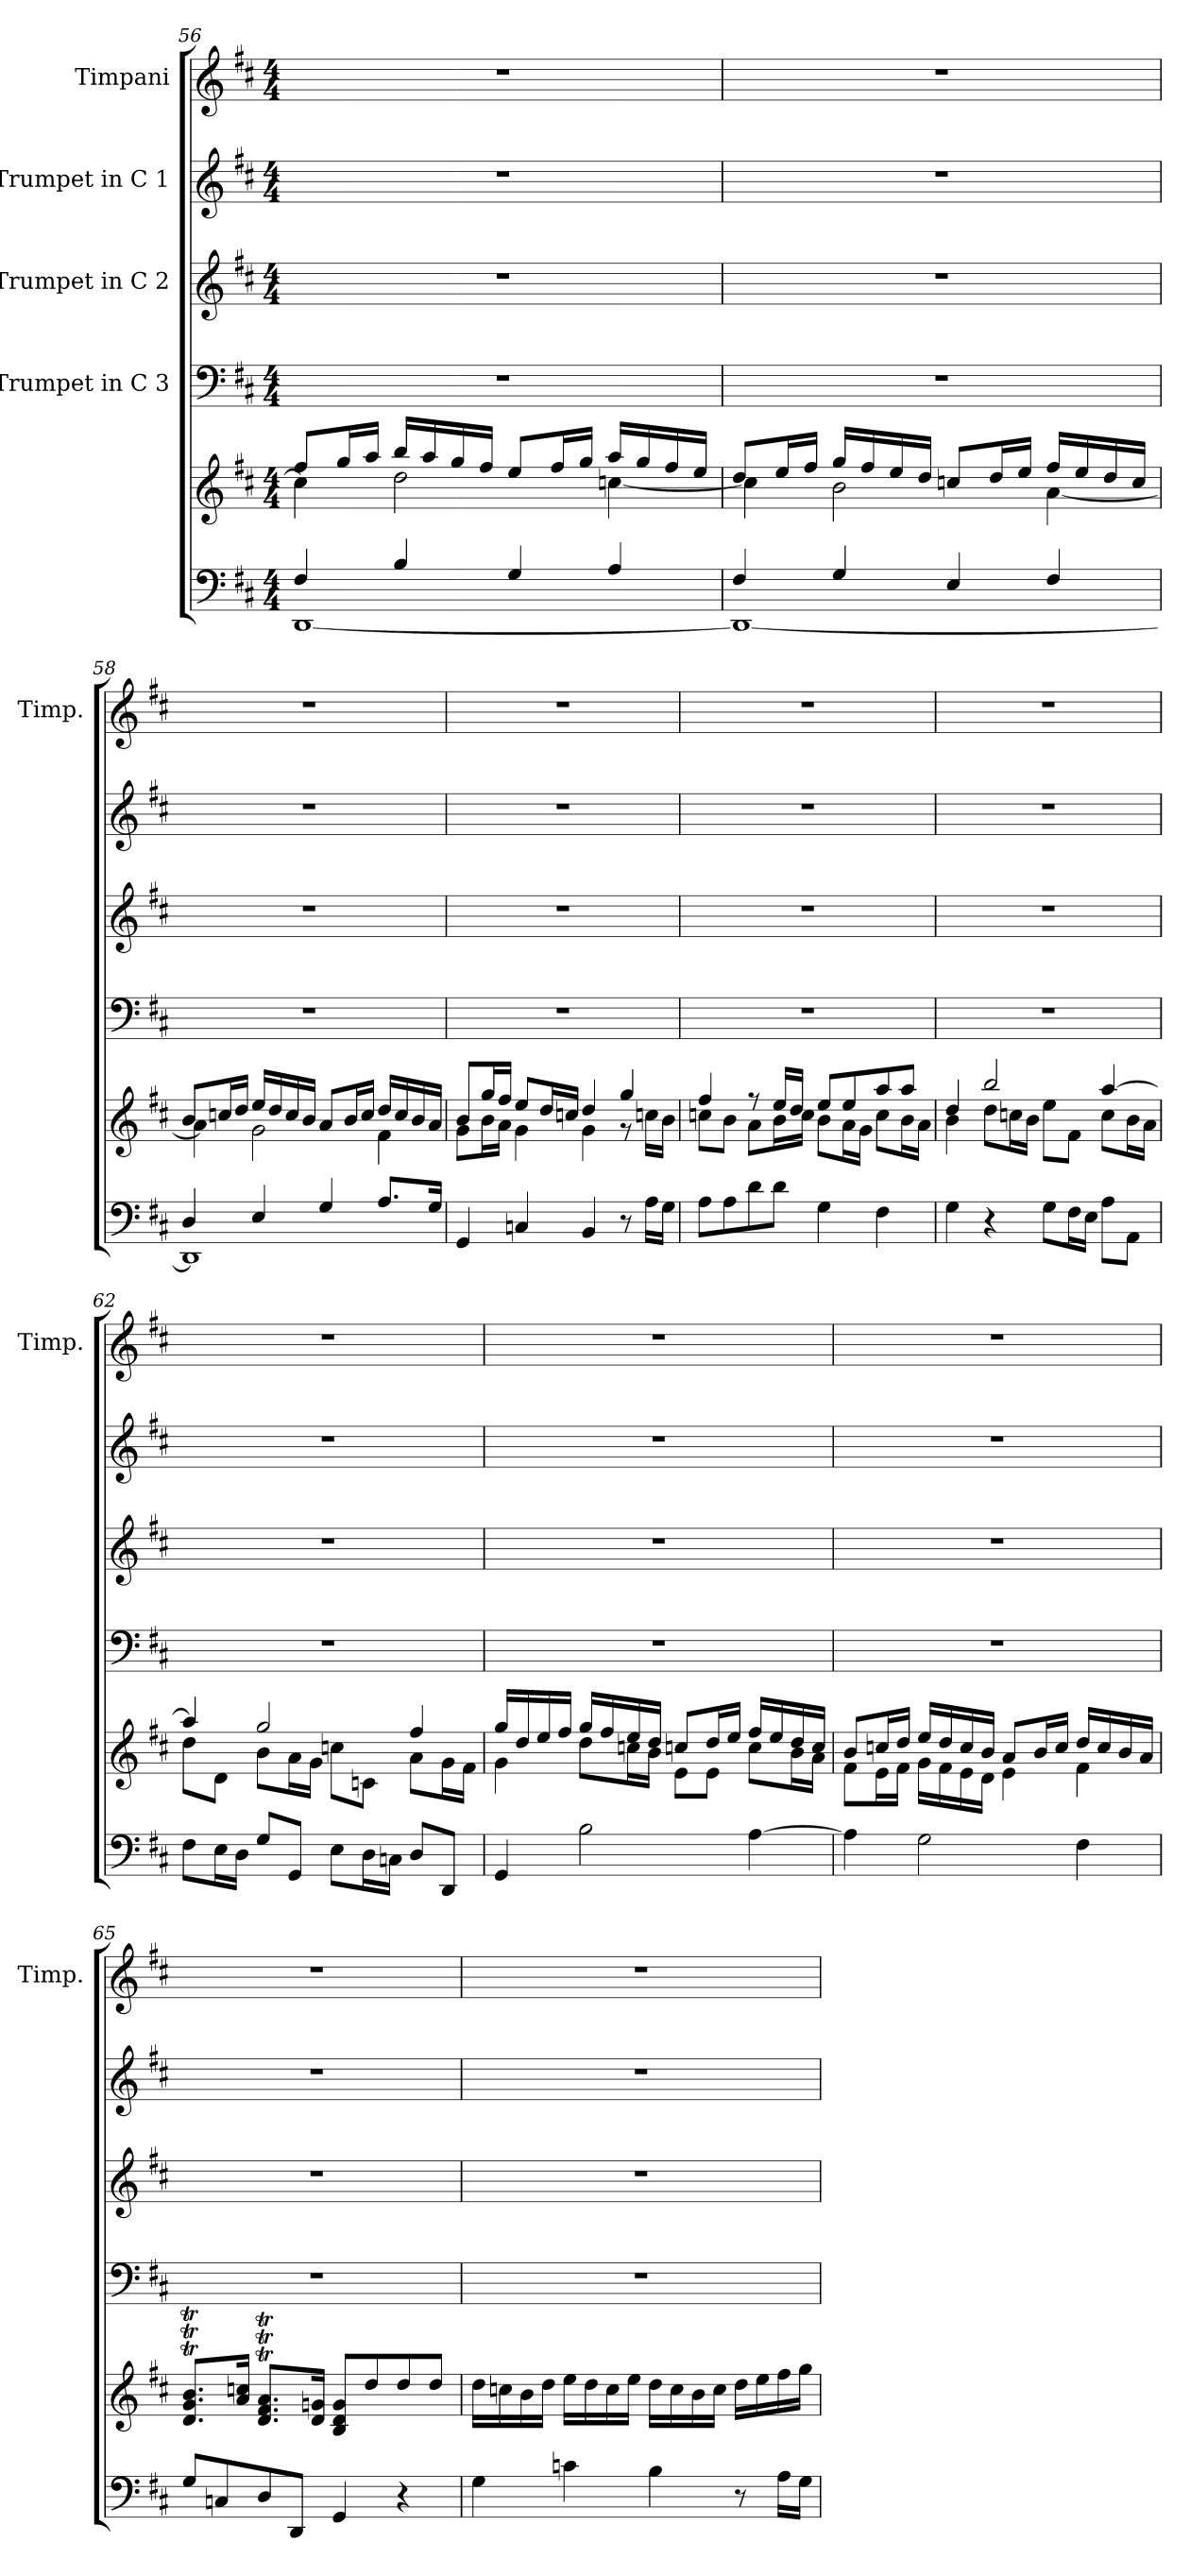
**kern	**kern	**kern	**kern	**kern	**kern
*part5	*part5	*part4	*part3	*part2	*part1
*staff6	*staff5	*staff4	*staff3	*staff2	*staff1
*	*	*I"Trumpet in C 3	*I"Trumpet in C 2	*I"Trumpet in C 1	*I"Timpani
*	*	*	*	*	*I'Timp.
*clefF4	*clefG2	*clefF4	*clefG2	*clefG2	*clefG2
*k[f#c#]	*k[f#c#]	*k[f#c#]	*k[f#c#]	*k[f#c#]	*k[f#c#]
*	*D:	*D:	*D:	*D:	*D:
*M4/4	*M4/4	*M4/4	*M4/4	*M4/4	*M4/4
=56	=56	=56	=56	=56	=56
*^	*^	*	*	*	*
4F#/	[1DD	8ff#/L	4cc\]	1r	1r	1r	1r
.	.	16gg/L	.	.	.	.	.
.	.	16aa/JJ	.	.	.	.	.
4B/	.	16bb/LL	2dd\	.	.	.	.
.	.	16aa/	.	.	.	.	.
.	.	16gg/	.	.	.	.	.
.	.	16ff#/JJ	.	.	.	.	.
4G/	.	8ee/L	.	.	.	.	.
.	.	16ff#/L	.	.	.	.	.
.	.	16gg/JJ	.	.	.	.	.
4A/	.	16aa/LL	[4ccn\	.	.	.	.
.	.	16gg/	.	.	.	.	.
.	.	16ff#/	.	.	.	.	.
.	.	16ee/JJ	.	.	.	.	.
=57	=57	=57	=57	=57	=57	=57	=57
4F#/	1DD_	8dd/L	4cc\]	1r	1r	1r	1r
.	.	16ee/L	.	.	.	.	.
.	.	16ff#/JJ	.	.	.	.	.
4G/	.	16gg/LL	2b\	.	.	.	.
.	.	16ff#/	.	.	.	.	.
.	.	16ee/	.	.	.	.	.
.	.	16dd/JJ	.	.	.	.	.
4E/	.	8ccn/L	.	.	.	.	.
.	.	16dd/L	.	.	.	.	.
.	.	16ee/JJ	.	.	.	.	.
4F#/	.	16ff#/LL	[4a\	.	.	.	.
.	.	16ee/	.	.	.	.	.
.	.	16dd/	.	.	.	.	.
.	.	16cc/JJ	.	.	.	.	.
=58	=58	=58	=58	=58	=58	=58	=58
4D/	1DD]	8b/L	4a\]	1r	1r	1r	1r
.	.	16ccn/L	.	.	.	.	.
.	.	16dd/JJ	.	.	.	.	.
4E/	.	16ee/LL	2g\	.	.	.	.
.	.	16dd/	.	.	.	.	.
.	.	16cc/	.	.	.	.	.
.	.	16b/JJ	.	.	.	.	.
4G/	.	8a/L	.	.	.	.	.
.	.	16b/L	.	.	.	.	.
.	.	16cc/JJ	.	.	.	.	.
8.A/L	.	16dd/LL	4f#\	.	.	.	.
.	.	16cc/	.	.	.	.	.
.	.	16b/	.	.	.	.	.
16G/Jk	.	16a/JJ	.	.	.	.	.
*v	*v	*	*	*	*	*	*
!!LO:PB:g=z
=59	=59	=59	=59	=59	=59	=59
4GG/	8b/L	8g\L	1r	1r	1r	1r
.	16gg/L	16b\L	.	.	.	.
.	16ff#/JJ	16a\JJ	.	.	.	.
4Cn/	8ee/L	4g\	.	.	.	.
.	16dd/L	.	.	.	.	.
.	16ccn/JJ	.	.	.	.	.
4BB/	4dd/	4g\	.	.	.	.
8r	4gg/	8r	.	.	.	.
16A\LL	.	16ccn\LL	.	.	.	.
16G\JJ	.	16b\JJ	.	.	.	.
=60	=60	=60	=60	=60	=60	=60
8A\L	4ff#/	8ccn\L	1r	1r	1r	1r
8A\	.	8b\J	.	.	.	.
8d\	8r	8a\L	.	.	.	.
8d\J	16ee/LL	16b\L	.	.	.	.
.	16dd/JJ	16cc\JJ	.	.	.	.
4G\	8ee/L	8b\L	.	.	.	.
.	8ee/	16a\L	.	.	.	.
.	.	16g\JJ	.	.	.	.
4F#\	8aa/	8cc\L	.	.	.	.
.	8aa/J	16b\L	.	.	.	.
.	.	16a\JJ	.	.	.	.
=61	=61	=61	=61	=61	=61	=61
4G\	4dd/	4b\	1r	1r	1r	1r
4r	2bb/	8dd\L	.	.	.	.
.	.	16ccn\L	.	.	.	.
.	.	16b\JJ	.	.	.	.
8G\L	.	8ee\L	.	.	.	.
16F#\L	.	8f#\J	.	.	.	.
16E\JJ	.	.	.	.	.	.
8A\L	[4aa/	8cc\L	.	.	.	.
8AA\J	.	16b\L	.	.	.	.
.	.	16a\JJ	.	.	.	.
=62	=62	=62	=62	=62	=62	=62
8F#\L	4aa/]	8dd\L	1r	1r	1r	1r
16E\L	.	8d\J	.	.	.	.
16D\JJ	.	.	.	.	.	.
8G/L	2gg/	8b\L	.	.	.	.
8GG/J	.	16a\L	.	.	.	.
.	.	16g\JJ	.	.	.	.
8E\L	.	8ccn\L	.	.	.	.
16D\L	.	8cn\J	.	.	.	.
16Cn\JJ	.	.	.	.	.	.
8D/L	4ff#/	8a\L	.	.	.	.
8DD/J	.	16g\L	.	.	.	.
.	.	16f#\JJ	.	.	.	.
!!LO:LB:g=z
=63	=63	=63	=63	=63	=63	=63
4GG/	16gg/LL	4g\	1r	1r	1r	1r
.	16dd/	.	.	.	.	.
.	16ee/	.	.	.	.	.
.	16ff#/JJ	.	.	.	.	.
2B\	16gg/LL	8dd\L	.	.	.	.
.	16ff#/	.	.	.	.	.
.	16ee/	16ccn\L	.	.	.	.
.	16dd/JJ	16b\JJ	.	.	.	.
.	8ccn/L	8e\L	.	.	.	.
.	16dd/L	8e\J	.	.	.	.
.	16ee/JJ	.	.	.	.	.
[4A\	16ff#/LL	8cc\L	.	.	.	.
.	16ee/	.	.	.	.	.
.	16dd/	16b\L	.	.	.	.
.	16cc/JJ	16a\JJ	.	.	.	.
=64	=64	=64	=64	=64	=64	=64
4A\]	8b/L	8f#\L	1r	1r	1r	1r
.	16ccn/L	16e\L	.	.	.	.
.	16dd/JJ	16f#\JJ	.	.	.	.
2G\	16ee/LL	16g\LL	.	.	.	.
.	16dd/	16f#\	.	.	.	.
.	16cc/	16e\	.	.	.	.
.	16b/JJ	16d\JJ	.	.	.	.
.	8a/L	4e\	.	.	.	.
.	16b/L	.	.	.	.	.
.	16cc/JJ	.	.	.	.	.
4F#\	16dd/LL	4f#\	.	.	.	.
.	16cc/	.	.	.	.	.
.	16b/	.	.	.	.	.
.	16a/JJ	.	.	.	.	.
*	*v	*v	*	*	*	*
=65	=65	=65	=65	=65	=65
8G/L	8.dT/ 8.gT/ 8.bT/L	1r	1r	1r	1r
8Cn/	.	.	.	.	.
.	16a/ 16ccn/Jk	.	.	.	.
8D/	8.dT/ 8.f#T/ 8.aT/L	.	.	.	.
8DD/J	.	.	.	.	.
.	16d/ 16g/Jk	.	.	.	.
4GG/	8B/ 8d/ 8g/L	.	.	.	.
.	8dd/	.	.	.	.
4r	8dd/	.	.	.	.
.	8dd/J	.	.	.	.
=66	=66	=66	=66	=66	=66
4G\	16dd\LL	1r	1r	1r	1r
.	16ccn\	.	.	.	.
.	16b\	.	.	.	.
.	16dd\JJ	.	.	.	.
4cn\	16ee\LL	.	.	.	.
.	16dd\	.	.	.	.
.	16cc\	.	.	.	.
.	16ee\JJ	.	.	.	.
4B\	16dd\LL	.	.	.	.
.	16cc\	.	.	.	.
.	16b\	.	.	.	.
.	16cc\JJ	.	.	.	.
8r	16dd\LL	.	.	.	.
.	16ee\	.	.	.	.
16A\LL	16ff#\	.	.	.	.
16G\JJ	16gg\JJ	.	.	.	.
=	=	=	=	=	=
*-	*-	*-	*-	*-	*-
